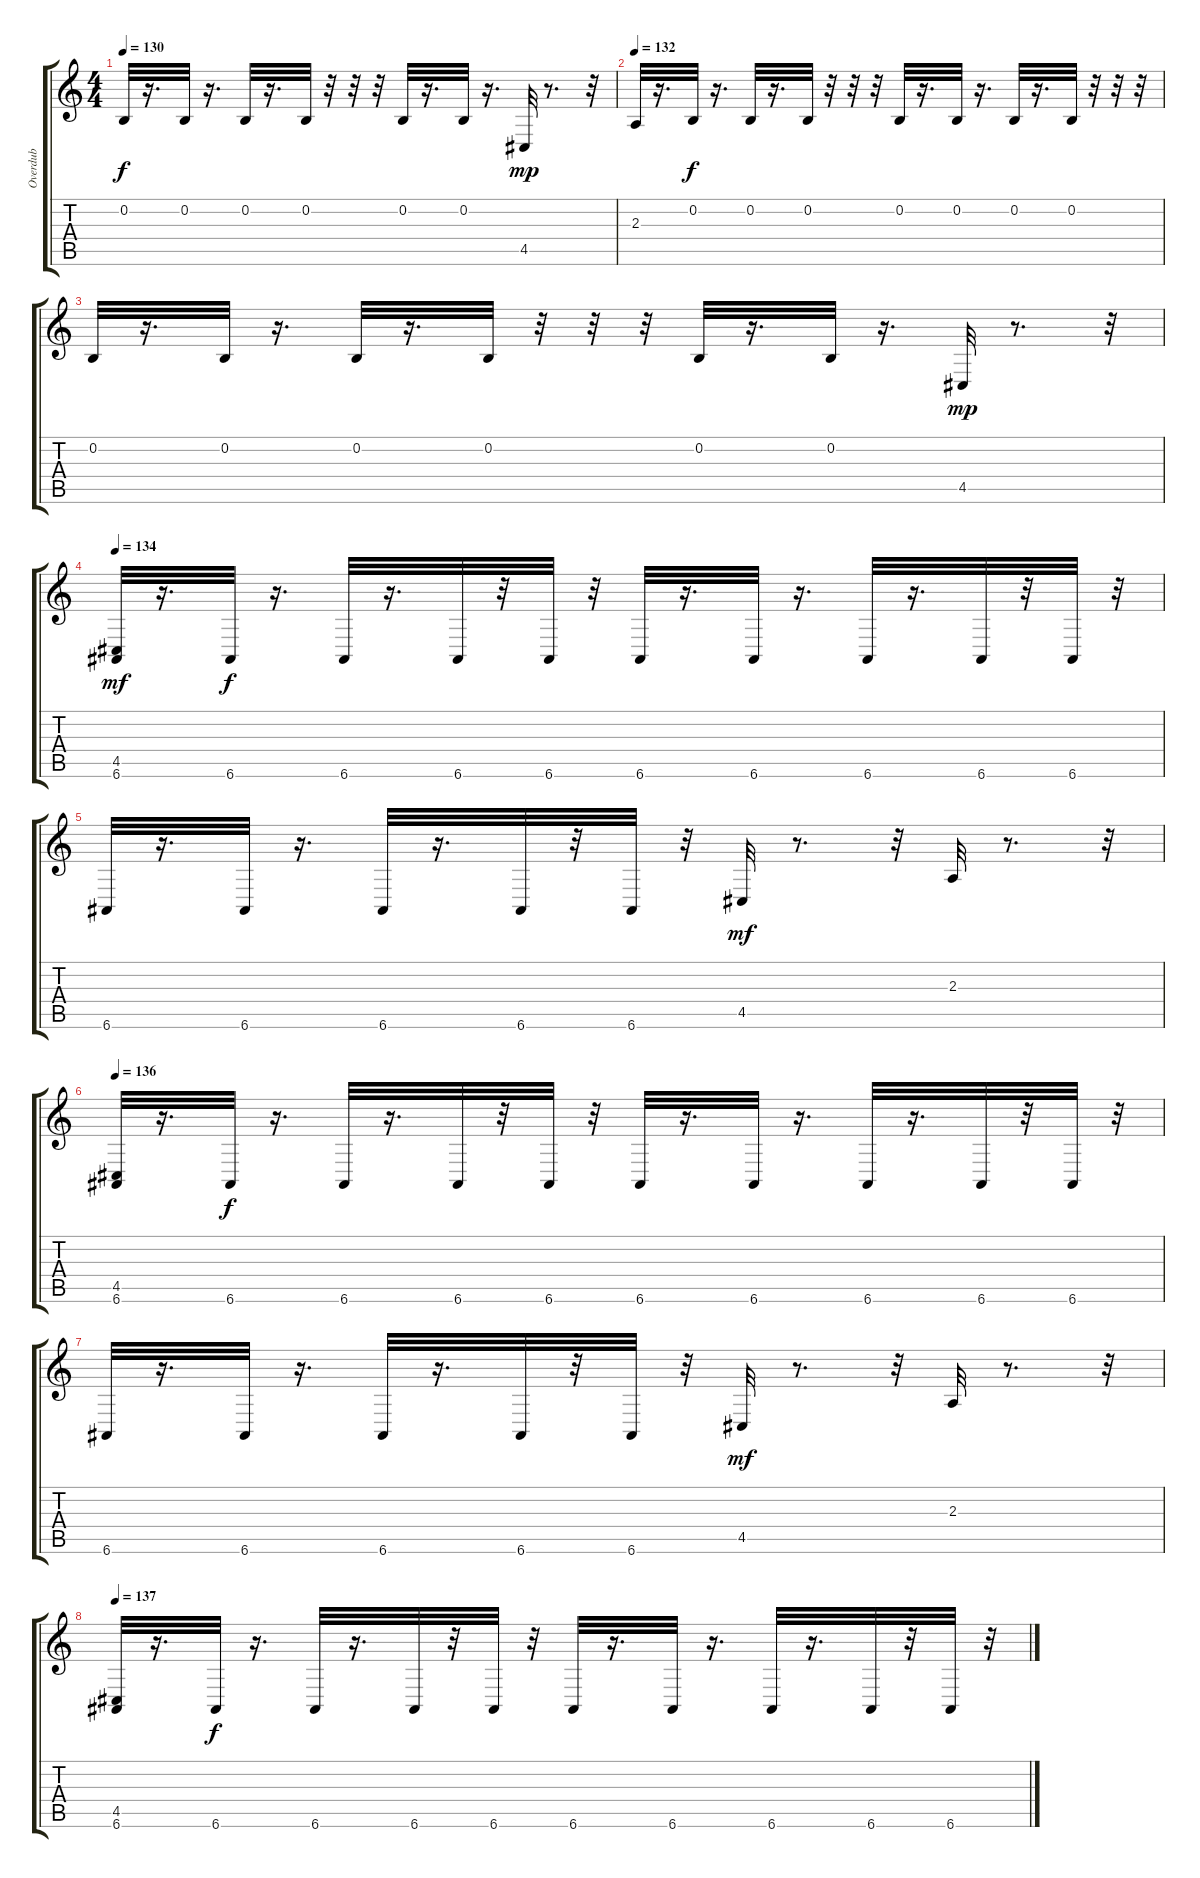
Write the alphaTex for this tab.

\track ("Overdub" "Overdub") {instrument acousticgrandpiano}
\staff {score tabs}
\tuning (E4 B3 G3 D3 A2 E2) {hide}
\ts (4 4)
\tempo 130
\clef g2
\ks c
0.2.32{dy f} r.16{d} 0.2.32 r.16{d} 0.2.32 r.16{d} 0.2.32 r.32 r.32 r.32 0.2.32 r.16{d} 0.2.32 r.16{d} 4.5.32{dy mp} r.8{d} r.32 |
\tempo 132
2.3.32 r.16{d} 0.2.32{dy f} r.16{d} 0.2.32 r.16{d} 0.2.32 r.32 r.32 r.32 0.2.32 r.16{d} 0.2.32 r.16{d} 0.2.32 r.16{d} 0.2.32 r.32 r.32 r.32 |
0.2.32 r.16{d} 0.2.32 r.16{d} 0.2.32 r.16{d} 0.2.32 r.32 r.32 r.32 0.2.32 r.16{d} 0.2.32 r.16{d} 4.5.32{dy mp} r.8{d} r.32 |
\tempo 134
(4.5 6.6).32{dy mf} r.16{d} 6.6.32{dy f} r.16{d} 6.6.32 r.16{d} 6.6.32 r.32 6.6.32 r.32 6.6.32 r.16{d} 6.6.32 r.16{d} 6.6.32 r.16{d} 6.6.32 r.32 6.6.32 r.32 |
6.6.32 r.16{d} 6.6.32 r.16{d} 6.6.32 r.16{d} 6.6.32 r.32 6.6.32 r.32 4.5.32{dy mf} r.8{d} r.32 2.3.32 r.8{d} r.32 |
\tempo 136
(4.5 6.6).32 r.16{d} 6.6.32{dy f} r.16{d} 6.6.32 r.16{d} 6.6.32 r.32 6.6.32 r.32 6.6.32 r.16{d} 6.6.32 r.16{d} 6.6.32 r.16{d} 6.6.32 r.32 6.6.32 r.32 |
6.6.32 r.16{d} 6.6.32 r.16{d} 6.6.32 r.16{d} 6.6.32 r.32 6.6.32 r.32 4.5.32{dy mf} r.8{d} r.32 2.3.32 r.8{d} r.32 |
\tempo 137
(4.5 6.6).32 r.16{d} 6.6.32{dy f} r.16{d} 6.6.32 r.16{d} 6.6.32 r.32 6.6.32 r.32 6.6.32 r.16{d} 6.6.32 r.16{d} 6.6.32 r.16{d} 6.6.32 r.32 6.6.32 r.32
